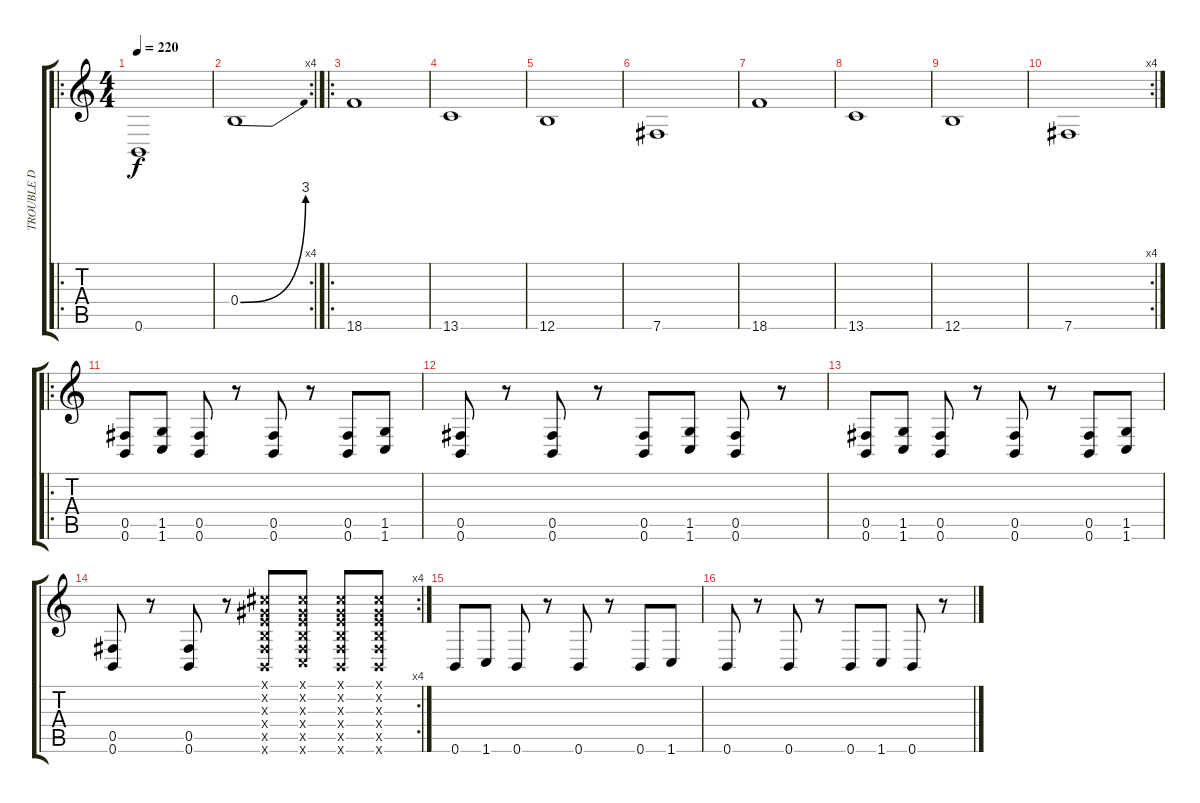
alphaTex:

\track ("TROUBLE D" "TROUBLE D") {instrument electricbassfinger}
\staff {score tabs}
\tuning (Db4 Ab3 E3 B2 Gb2 B1) {hide}
\ro
\ts (4 4)
\tempo 220
\clef g2
\ks c
0.6.1{dy f} |
\rc 4
0.4{be (bend 0 0 60 12)}.1 |
\ro
18.6.1 |
13.6.1 |
12.6.1 |
7.6.1 |
18.6.1 |
13.6.1 |
12.6.1 |
\rc 4
7.6.1 |
\ro
(0.5 0.6).8 (1.5 1.6).8 (0.5 0.6).8 r.8 (0.5 0.6).8 r.8 (0.5 0.6).8 (1.5 1.6).8 |
(0.5 0.6).8 r.8 (0.5 0.6).8 r.8 (0.5 0.6).8 (1.5 1.6).8 (0.5 0.6).8 r.8 |
(0.5 0.6).8 (1.5 1.6).8 (0.5 0.6).8 r.8 (0.5 0.6).8 r.8 (0.5 0.6).8 (1.5 1.6).8 |
\rc 4
(0.5 0.6).8 r.8 (0.5 0.6).8 r.8 (0.1{x} 0.2{x} 0.3{x} 0.4{x} 0.5{x} 0.6{x}).8 (0.1{x} 0.2{x} 0.3{x} 0.4{x} 0.5{x} 1.6{x}).8 (0.1{x} 0.2{x} 0.3{x} 0.4{x} 0.5{x} 0.6{x}).8 (0.1{x} 0.2{x} 0.3{x} 0.4{x} 0.5{x} 0.6{x}).8 |
0.6.8 1.6.8 0.6.8 r.8 0.6.8 r.8 0.6.8 1.6.8 |
0.6.8 r.8 0.6.8 r.8 0.6.8 1.6.8 0.6.8 r.8
